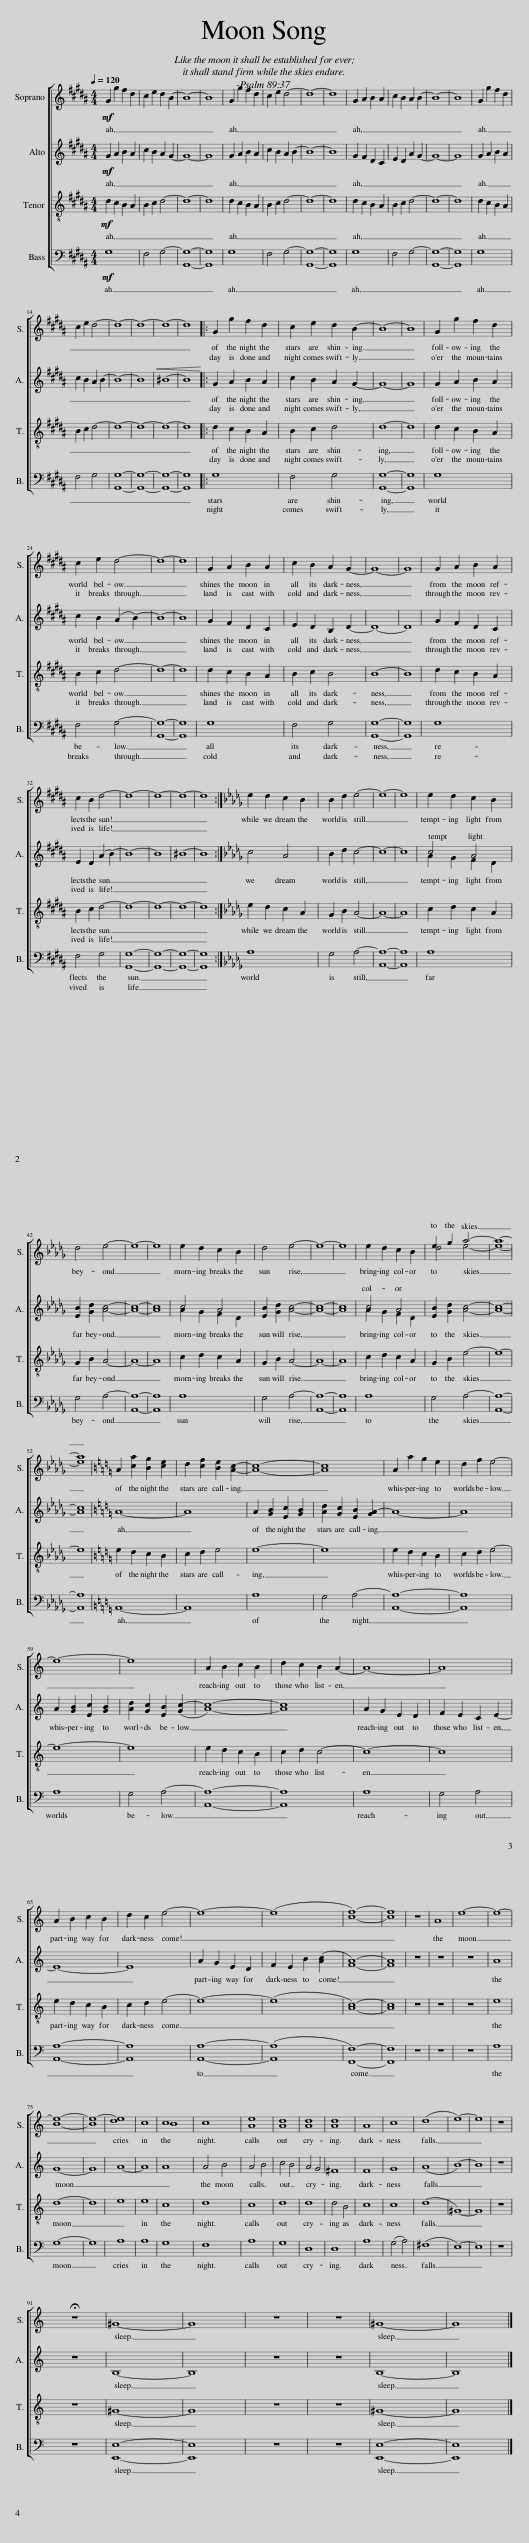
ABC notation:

X:1
%%score [ ( 1 2 ) ( 3 4 ) 5 6 ]
L:1/8
Q:1/4=120
M:4/4
I:linebreak $
K:B
V:1 treble
V:2 treble
V:3 treble
V:4 treble
V:5 treble-8
V:6 bass
V:1
!mf! G2 g2 f2 d2 | c2 e2 d2 B2- | B8- | B8 | G2 g2 f2 d2 | %5
 c2 e2 d4- | d8- | d8 | G2 A2 B2 A2 | c2 B2 A2 B2- | %10
 B8- | B8 | G2 g2 f2 d2 |$ c2 e2 d4- | d8- | %15
 d8- | d8- | d8 |: G2 g2 f2 d2 | c2 e2 d2 B2- | %20
 B8- | B8 | G2 g2 f2 d2 |$ c2 e2 d4- | d8- | %25
 d8 | G2 A2 B2 A2 | c2 B2 A2 G2- | G8- | G8 | %30
 G2 A2 B2 A2 |$ c2 B2 d4- | d8- | d8- | d8- | %35
 d8 :|[K:Db] e2 d2 c2 B2 | B2 d2 e4- | e8- | e8 | %40
 e2 d2 c2 B2 |$ d4 e4- | e8- | e8 | e2 d2 c2 B2 | %45
 d4 e4- | e8- | e8 | e2 d2 c2 B2 | d4 e4- | %50
 e8- |$ e8 |[K:C] A2 [ca]2 [Bg]2 [ce]2 | d2 [cf]2 [Be]2 [Ac]2- | [Ac]8- | %55
 [Ac]8 | A2 a2 g2 e2 | d2 f2 e4- |$ e8- | e8 | %60
 A2 B2 c2 B2 | d2 c2 B2 A2- | A8- | A8 |$ A2 B2 c2 B2 | %65
 d2 c2 e4- | e8- | (e8 | [cf]8-) | [cf]8 | %70
 z8 | A8 | e8- | e8- |$ [Be]8- | %75
 [Be-]8 | [de]8 | c8 | c8 | c8 | %80
 [Ae]8 | [Ad]8 | [Ad]8 | [Ad]8 | A8 | %85
 c8 | (d8 | e8-) | e8 | z8 |$ %90
 !fermata!z8 | ^G8- | G8 | z8 | z8 | %95
 ^G8- | G8 |] %97
V:2
 x8 | x8 | x8 | x8 | x8 | %5
 x8 | x8 | x8 | x8 | x8 | %10
 x8 | x8 | x8 |$ x8 | x8 | %15
 x8 | x8 | x8 |: x8 | x8 | %20
 x8 | x8 | x8 |$ x8 | x8 | %25
 x8 | x8 | x8 | x8 | x8 | %30
 x8 |$ x8 | x8 | x8 | x8 | %35
 x8 :|[K:Db] x8 | x8 | x8 | x8 | %40
 x8 |$ x8 | x8 | x8 | x8 | %45
 x8 | x8 | x8 | x8 | e2 g2 a4- | %50
 a8- |$ a8 |[K:C] x8 | x8 | x8 | %55
 x8 | x8 | x8 |$ x8 | x8 | %60
 x8 | x8 | x8 | x8 |$ x8 | %65
 x8 | x8 | x8 | x8 | x8 | %70
 x8 | x8 | x8 | x8 |$ x8 | %75
 x8 | x8 | x8 | B8 | x8 | %80
 x8 | x8 | x8 | x8 | x8 | %85
 x8 | x8 | x8 | x8 | x8 |$ %90
 x8 | x8 | x8 | x8 | x8 | %95
 x8 | x8 |] %97
V:3
!mf! G2 A2 B2 A2 | c2 B2 A2 G2- | G8- | G8 | G2 A2 B2 A2 | %5
 c2 B2 A2 B2- | B8- | B8 | G2 F2 D2 C2 | E2 D2 A2 G2- | %10
 G8- | G8 | G2 A2 B2 A2 |$ c2 B2 A2 B2- | B8- | %15
 B8 |!<(! ^B8-!<)! | B8 |: G2 A2 B2 A2 | c2 B2 A2 G2- | %20
 G8- | G8 | G2 A2 B2 A2 |$ c2 B2 (A2 B2-) | B8- | %25
 B8 | G2 F2 D2 C2 | E2 D2 B,2 D2- | D8- | D8 | %30
 G2 F2 D2 C2 |$ E2 D2 (A2 B2-) | B8- | B8 | ^B8- | %35
 B8 :|[K:Db] c4 A4 | B2 d2 c4- | c8- | c8 | %40
 c4 A4 |$ [EB]2 [Gd]2 [Ac]4- | [Ac]8- | [Ac]8 | c4 A4 | %45
 [EB]2 [Gd]2 [Ac]4- | [Ac]8- | [Ac]8 | c4 A4 | [EB]2 [Gd]2 [Ac]4- | %50
 [Ac]8- |$ [Ac]8 |[K:C] A8- | A8 | A2 [GB]2 [Ec]2 [GB]2 | %55
 [Ad]2 [Gc]2 [EB]2 [GA-]2 | A8- | A8 |$ A2 [GB]2 [Ec]2 [GB]2 | [Ad]2 [Gc]2 [EB]2 ([Gc-]2 | %60
 [Ac]8-) | [Ac]8 | A2 G2 E2 D2 | F2 E2 C2 E2- |$ E8- | %65
 E8 | A2 G2 E2 D2 | F2 E2 B2 ([Ac]2 | [FA]8-) | [FA]8 | %70
 z8 | z8 | z8 | A8 |$ G8- | %75
 G8 | A8- | A8 | A8 | A4 B4 | %80
 A4 B4 | c4 B4 | A4 G4 | ^F8 | F8 | %85
 G8 | (A8 | B8-) | B8 | z8 |$ %90
 z8 | B,8- | B,8 | z8 | z8 | %95
 B,8- | B,8 |] %97
V:4
 x8 | x8 | x8 | x8 | x8 | %5
 x8 | x8 | x8 | x8 | x8 | %10
 x8 | x8 | x8 |$ x8 | x8 | %15
 x8 | x8 | x8 |: x8 | x8 | %20
 x8 | x8 | x8 |$ x8 | x8 | %25
 x8 | x8 | x8 | x8 | x8 | %30
 x8 |$ x8 | x8 | x8 | x8 | %35
 x8 :|[K:Db] x8 | x8 | x8 | x8 | %40
 A2 G2 F2 D2 |$ x8 | x8 | x8 | A2 G2 F2 D2 | %45
 x8 | x8 | x8 | A2 G2 F2 D2 | x8 | %50
 x8 |$ x8 |[K:C] x8 | x8 | x8 | %55
 x8 | x8 | x8 |$ x8 | x8 | %60
 x8 | x8 | x8 | x8 |$ x8 | %65
 x8 | x8 | x8 | x8 | x8 | %70
 x8 | x8 | x8 | x8 |$ x8 | %75
 x8 | x8 | x8 | x8 | x8 | %80
 x8 | x8 | x8 | x8 | x8 | %85
 x8 | x8 | x8 | x8 | x8 |$ %90
 x8 | x8 | x8 | x8 | x8 | %95
 x8 | x8 |] %97
V:5
!mf! d2 c2 B2 A2 | B2 c2 d4- | d8- | d8 | d2 c2 B2 A2 | %5
 B2 c2 d4- | d8- | d8 | d2 c2 B2 A2 | B2 c2 d4- | %10
 d8- | d8 | d2 c2 B2 A2 |$ B2 c2 d4- | d8- | %15
 d8- | d8- | d8 |: d2 c2 B2 A2 | B2 c2 d4 | %20
 d8- | d8 | d2 c2 B2 A2 |$ B2 c2 d4- | d8- | %25
 d8 | d2 c2 B2 A2 | B2 c2 B4 | B8- | B8 | %30
 d2 c2 B2 A2 |$ B2 c2 d4- | d8- | d8- | d8- | %35
 d8 :|[K:Db] e2 d2 c2 A2 | G2 B2 A4- | A8- | A8 | %40
 c2 d2 c2 A2 |$ G2 B2 A4- | A8- | A8 | c2 d2 c2 A2 | %45
 G2 B2 A4- | A8- | A8 | c2 d2 c2 A2 | G2 B2 e4- | %50
 e8- |$ e8 |[K:C] e2 d2 c2 B2 | c2 d2 e4 | e8- | %55
 e8 | e2 d2 c2 B2 | c2 d2 e4- |$ e8- | e8 | %60
 e2 d2 c2 B2 | c2 d2 c4- | c8- | c8 |$ e2 d2 c2 B2 | %65
 c2 d2 e4- | e8- | (e8 | [Ac]8-) | [Ac]8 | %70
 z8 | z8 | z8 | e8 |$ d8- | %75
 d8 | e8 | e8 | c8 | d8 | %80
 c8 | d8 | d8 | d4 B4 | c8 | %85
 c8 | (d8 | ^G8-) | G8 | z8 |$ %90
 z8 | ^G8- | G8 | z8 | z8 | %95
 ^G8- | G8 |] %97
V:6
!mf! G,8 | F,4 G,4- | [G,,G,]8- | [G,,G,]8 | G,8 | %5
 F,4 G,4- | [G,,G,]8- | [G,,G,]8 | G,8 | F,4 G,4- | %10
 [G,,G,]8- | [G,,G,]8 | G,8 |$ F,4 G,4 | [G,,G,]8- | %15
 [G,,G,]8- | [G,,G,]8- | [G,,G,]8 |: G,8 | F,4 G,4 | %20
 [G,,G,]8- | [G,,G,]8 | G,8 |$ F,4 G,4- | [G,,G,]8- | %25
 [G,,G,]8 | G,8 | F,4 G,4 | [G,,G,]8- | [G,,G,]8 | %30
 G,8 |$ F,4 G,4 | [G,,G,]8- | [G,,G,]8- | [G,,G,]8- | %35
 [G,,G,]8 :|[K:Db] A,8 | G,4 A,4- | [A,,A,]8- | [A,,A,]8 | %40
 A,8 |$ G,4 A,4- | [A,,A,]8- | [A,,A,]8 | A,8 | %45
 G,4 A,4- | [A,,A,]8- | [A,,A,]8 | A,8 | G,4 A,4- | %50
 [A,,A,]8- |$ [A,,A,]8 |[K:C] A,,8- | A,,8 | A,8 | %55
 G,4 A,4- | [A,,A,]8- | [A,,A,]8 |$ A,8 | G,4 A,4- | %60
 [A,,A,]8- | [A,,A,]8 | A,8 | G,4 A,4 |$ [A,,A,]8- | %65
 [A,,A,]8 | [A,,A,]8- | ([A,,A,]8 | [F,,F,]8-) | [F,,F,]8 | %70
 z8 | z8 | z8 | A,8 |$ G,8- | %75
 G,8 | A,8 | A,8 | G,8 | F,8 | %80
 A,8 | G,8 | D,8 | D,8 | A,8 | %85
 (G,4 A,4) | (^F,8 | E,8-) | E,8 | z8 |$ %90
 z8 | [E,,E,]8- | [E,,E,]8 | z8 | z8 | %95
 [E,,E,]8- | [E,,E,]8 |] %97
